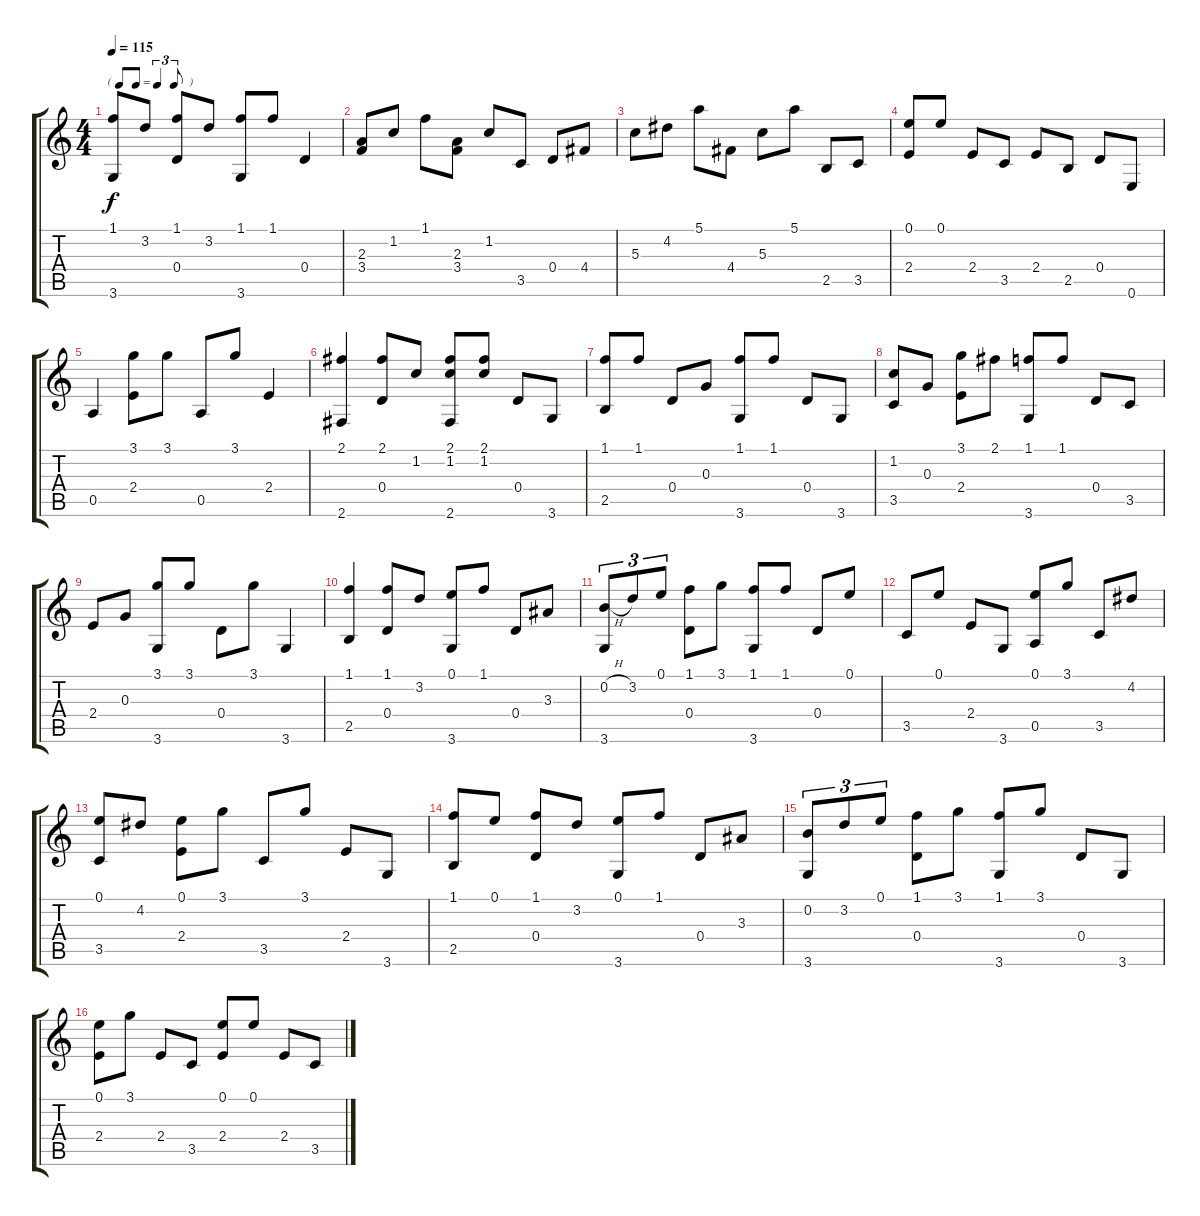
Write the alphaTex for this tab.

\track "" {instrument acousticguitarsteel}
\staff {score tabs}
\tuning (E4 B3 G3 D3 A2 E2) {hide}
\ts (4 4)
\tf triplet8th
\tempo 115
\clef g2
\ks c
(1.1 3.6).8{dy f} 3.2.8 (1.1 0.4).8 3.2.8 (1.1 3.6).8 1.1.8 0.4.4 |
(2.3 3.4).8 1.2.8 1.1.8 (2.3 3.4).8 1.2.8 3.5.8 0.4.8 4.4.8 |
5.3.8 4.2.8 5.1.8 4.4.8 5.3.8 5.1.8 2.5.8 3.5.8 |
(0.1 2.4).8 0.1.8 2.4.8 3.5.8 2.4.8 2.5.8 0.4.8 0.6.8 |
0.5.4 (3.1 2.4).8 3.1.8 0.5.8 3.1.8 2.4.4 |
(2.1 2.6).4 (2.1 0.4).8 1.2.8 (2.1 1.2 2.6).8 (2.1 1.2).8 0.4.8 3.6.8 |
(1.1 2.5).8 1.1.8 0.4.8 0.3.8 (1.1 3.6).8 1.1.8 0.4.8 3.6.8 |
(1.2 3.5).8 0.3.8 (3.1 2.4).8 2.1.8 (1.1 3.6).8 1.1.8 0.4.8 3.5.8 |
2.4.8 0.3.8 (3.1 3.6).8 3.1.8 0.4.8 3.1.8 3.6.4 |
(1.1 2.5).4 (1.1 0.4).8 3.2.8 (0.1 3.6).8 1.1.8 0.4.8 3.3.8 |
(0.2{h} 3.6).8{tu (3 2)} 3.2.8{tu (3 2)} 0.1.8{tu (3 2)} (1.1 0.4).8 3.1.8 (1.1 3.6).8 1.1.8 0.4.8 0.1.8 |
3.5.8 0.1.8 2.4.8 3.6.8 (0.1 0.5).8 3.1.8 3.5.8 4.2.8 |
(0.1 3.5).8 4.2.8 (0.1 2.4).8 3.1.8 3.5.8 3.1.8 2.4.8 3.6.8 |
(1.1 2.5).8 0.1.8 (1.1 0.4).8 3.2.8 (0.1 3.6).8 1.1.8 0.4.8 3.3.8 |
(0.2 3.6).8{tu (3 2)} 3.2.8{tu (3 2)} 0.1.8{tu (3 2)} (1.1 0.4).8 3.1.8 (1.1 3.6).8 3.1.8 0.4.8 3.6.8 |
(0.1 2.4).8 3.1.8 2.4.8 3.5.8 (0.1 2.4).8 0.1.8 2.4.8 3.5.8
